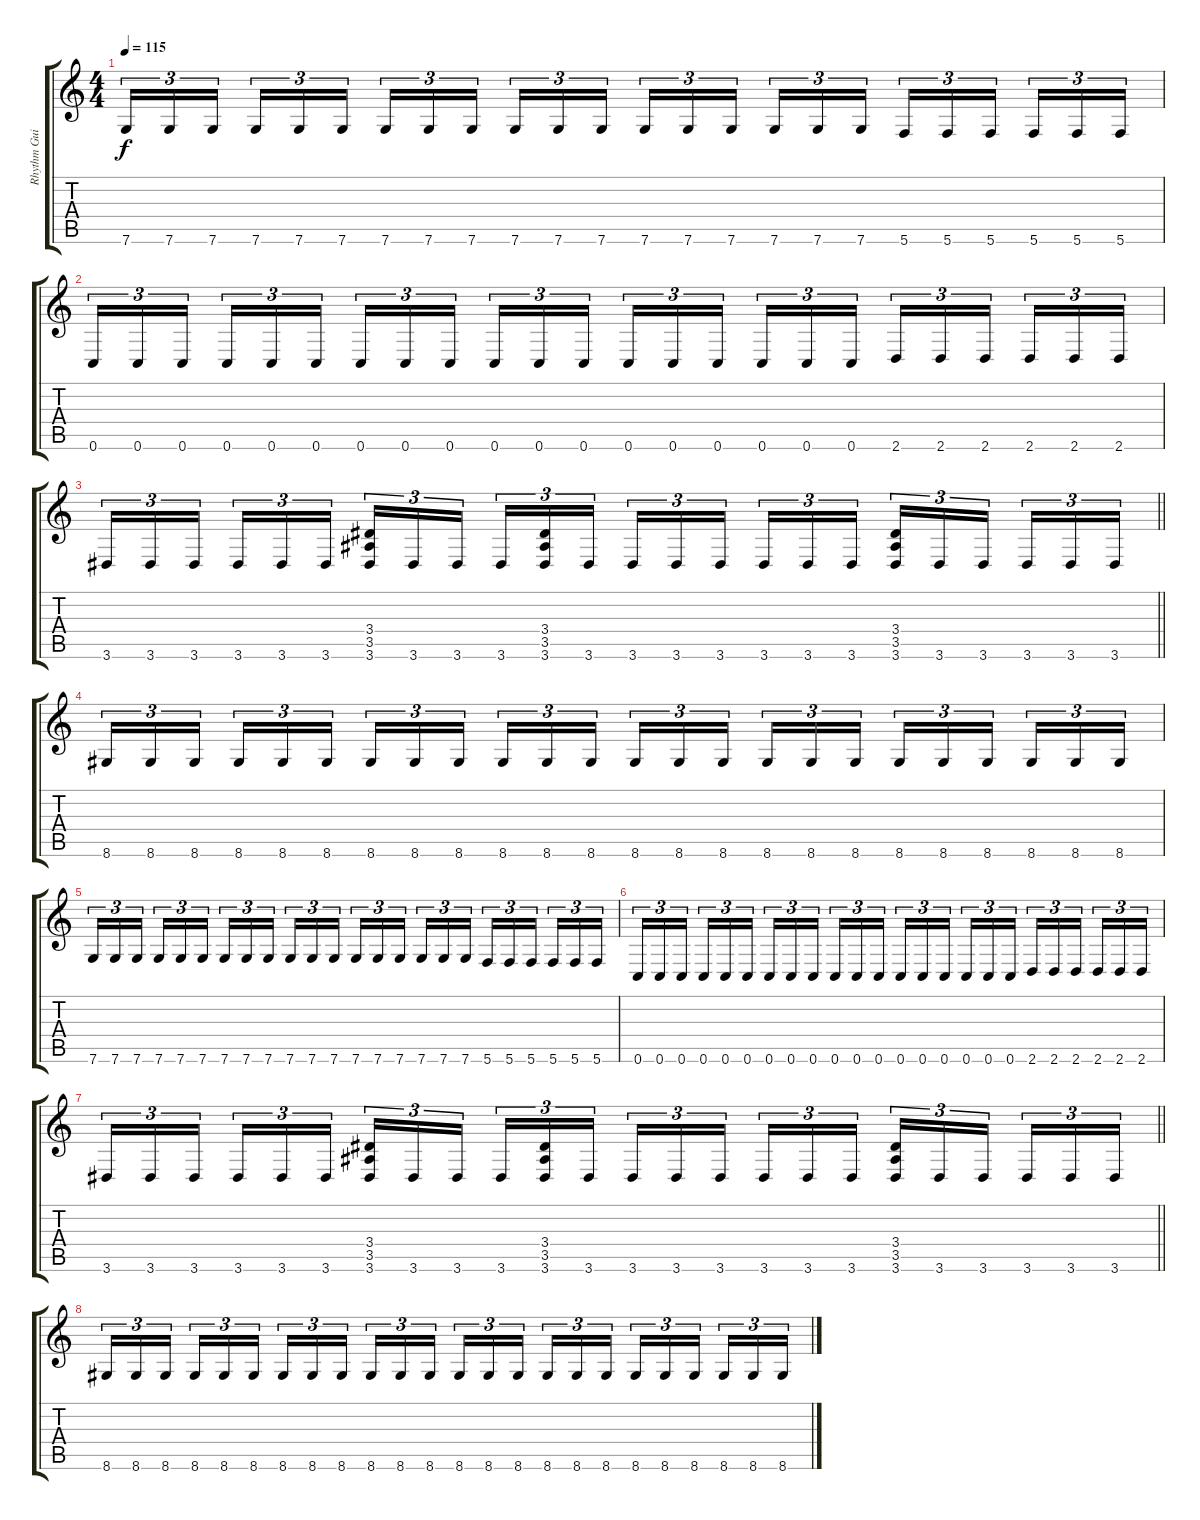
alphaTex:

\track ("Rhythm Guitar - Christian Andreu" "Rhythm Gui") {instrument distortionguitar}
\staff {score tabs}
\tuning (D4 A3 F3 C3 G2 C2) {hide}
\ts (4 4)
\tempo 115
\clef g2
\ks c
7.6.16{tu (3 2) dy f} 7.6.16{tu (3 2)} 7.6.16{tu (3 2) beam splitsecondary} 7.6.16{tu (3 2)} 7.6.16{tu (3 2)} 7.6.16{tu (3 2)} 7.6.16{tu (3 2)} 7.6.16{tu (3 2)} 7.6.16{tu (3 2) beam splitsecondary} 7.6.16{tu (3 2)} 7.6.16{tu (3 2)} 7.6.16{tu (3 2)} 7.6.16{tu (3 2)} 7.6.16{tu (3 2)} 7.6.16{tu (3 2) beam splitsecondary} 7.6.16{tu (3 2)} 7.6.16{tu (3 2)} 7.6.16{tu (3 2)} 5.6.16{tu (3 2)} 5.6.16{tu (3 2)} 5.6.16{tu (3 2) beam splitsecondary} 5.6.16{tu (3 2)} 5.6.16{tu (3 2)} 5.6.16{tu (3 2)} |
0.6.16{tu (3 2)} 0.6.16{tu (3 2)} 0.6.16{tu (3 2) beam splitsecondary} 0.6.16{tu (3 2)} 0.6.16{tu (3 2)} 0.6.16{tu (3 2)} 0.6.16{tu (3 2)} 0.6.16{tu (3 2)} 0.6.16{tu (3 2) beam splitsecondary} 0.6.16{tu (3 2)} 0.6.16{tu (3 2)} 0.6.16{tu (3 2)} 0.6.16{tu (3 2)} 0.6.16{tu (3 2)} 0.6.16{tu (3 2) beam splitsecondary} 0.6.16{tu (3 2)} 0.6.16{tu (3 2)} 0.6.16{tu (3 2)} 2.6.16{tu (3 2)} 2.6.16{tu (3 2)} 2.6.16{tu (3 2) beam splitsecondary} 2.6.16{tu (3 2)} 2.6.16{tu (3 2)} 2.6.16{tu (3 2)} |
\barLineRight lightlight
3.6.16{tu (3 2)} 3.6.16{tu (3 2)} 3.6.16{tu (3 2) beam splitsecondary} 3.6.16{tu (3 2)} 3.6.16{tu (3 2)} 3.6.16{tu (3 2)} (3.4 3.5 3.6).16{tu (3 2)} 3.6.16{tu (3 2)} 3.6.16{tu (3 2) beam splitsecondary} 3.6.16{tu (3 2)} (3.4 3.5 3.6).16{tu (3 2)} 3.6.16{tu (3 2)} 3.6.16{tu (3 2)} 3.6.16{tu (3 2)} 3.6.16{tu (3 2) beam splitsecondary} 3.6.16{tu (3 2)} 3.6.16{tu (3 2)} 3.6.16{tu (3 2)} (3.4 3.5 3.6).16{tu (3 2)} 3.6.16{tu (3 2)} 3.6.16{tu (3 2) beam splitsecondary} 3.6.16{tu (3 2)} 3.6.16{tu (3 2)} 3.6.16{tu (3 2)} |
\section ("" "")
8.6.16{tu (3 2)} 8.6.16{tu (3 2)} 8.6.16{tu (3 2) beam splitsecondary} 8.6.16{tu (3 2)} 8.6.16{tu (3 2)} 8.6.16{tu (3 2)} 8.6.16{tu (3 2)} 8.6.16{tu (3 2)} 8.6.16{tu (3 2) beam splitsecondary} 8.6.16{tu (3 2)} 8.6.16{tu (3 2)} 8.6.16{tu (3 2)} 8.6.16{tu (3 2)} 8.6.16{tu (3 2)} 8.6.16{tu (3 2) beam splitsecondary} 8.6.16{tu (3 2)} 8.6.16{tu (3 2)} 8.6.16{tu (3 2)} 8.6.16{tu (3 2)} 8.6.16{tu (3 2)} 8.6.16{tu (3 2) beam splitsecondary} 8.6.16{tu (3 2)} 8.6.16{tu (3 2)} 8.6.16{tu (3 2)} |
7.6.16{tu (3 2)} 7.6.16{tu (3 2)} 7.6.16{tu (3 2) beam splitsecondary} 7.6.16{tu (3 2)} 7.6.16{tu (3 2)} 7.6.16{tu (3 2)} 7.6.16{tu (3 2)} 7.6.16{tu (3 2)} 7.6.16{tu (3 2) beam splitsecondary} 7.6.16{tu (3 2)} 7.6.16{tu (3 2)} 7.6.16{tu (3 2)} 7.6.16{tu (3 2)} 7.6.16{tu (3 2)} 7.6.16{tu (3 2) beam splitsecondary} 7.6.16{tu (3 2)} 7.6.16{tu (3 2)} 7.6.16{tu (3 2)} 5.6.16{tu (3 2)} 5.6.16{tu (3 2)} 5.6.16{tu (3 2) beam splitsecondary} 5.6.16{tu (3 2)} 5.6.16{tu (3 2)} 5.6.16{tu (3 2)} |
0.6.16{tu (3 2)} 0.6.16{tu (3 2)} 0.6.16{tu (3 2) beam splitsecondary} 0.6.16{tu (3 2)} 0.6.16{tu (3 2)} 0.6.16{tu (3 2)} 0.6.16{tu (3 2)} 0.6.16{tu (3 2)} 0.6.16{tu (3 2) beam splitsecondary} 0.6.16{tu (3 2)} 0.6.16{tu (3 2)} 0.6.16{tu (3 2)} 0.6.16{tu (3 2)} 0.6.16{tu (3 2)} 0.6.16{tu (3 2) beam splitsecondary} 0.6.16{tu (3 2)} 0.6.16{tu (3 2)} 0.6.16{tu (3 2)} 2.6.16{tu (3 2)} 2.6.16{tu (3 2)} 2.6.16{tu (3 2) beam splitsecondary} 2.6.16{tu (3 2)} 2.6.16{tu (3 2)} 2.6.16{tu (3 2)} |
\barLineRight lightlight
3.6.16{tu (3 2)} 3.6.16{tu (3 2)} 3.6.16{tu (3 2) beam splitsecondary} 3.6.16{tu (3 2)} 3.6.16{tu (3 2)} 3.6.16{tu (3 2)} (3.4 3.5 3.6).16{tu (3 2)} 3.6.16{tu (3 2)} 3.6.16{tu (3 2) beam splitsecondary} 3.6.16{tu (3 2)} (3.4 3.5 3.6).16{tu (3 2)} 3.6.16{tu (3 2)} 3.6.16{tu (3 2)} 3.6.16{tu (3 2)} 3.6.16{tu (3 2) beam splitsecondary} 3.6.16{tu (3 2)} 3.6.16{tu (3 2)} 3.6.16{tu (3 2)} (3.4 3.5 3.6).16{tu (3 2)} 3.6.16{tu (3 2)} 3.6.16{tu (3 2) beam splitsecondary} 3.6.16{tu (3 2)} 3.6.16{tu (3 2)} 3.6.16{tu (3 2)} |
\section ("" "")
8.6.16{tu (3 2)} 8.6.16{tu (3 2)} 8.6.16{tu (3 2) beam splitsecondary} 8.6.16{tu (3 2)} 8.6.16{tu (3 2)} 8.6.16{tu (3 2)} 8.6.16{tu (3 2)} 8.6.16{tu (3 2)} 8.6.16{tu (3 2) beam splitsecondary} 8.6.16{tu (3 2)} 8.6.16{tu (3 2)} 8.6.16{tu (3 2)} 8.6.16{tu (3 2)} 8.6.16{tu (3 2)} 8.6.16{tu (3 2) beam splitsecondary} 8.6.16{tu (3 2)} 8.6.16{tu (3 2)} 8.6.16{tu (3 2)} 8.6.16{tu (3 2)} 8.6.16{tu (3 2)} 8.6.16{tu (3 2) beam splitsecondary} 8.6.16{tu (3 2)} 8.6.16{tu (3 2)} 8.6.16{tu (3 2)}
